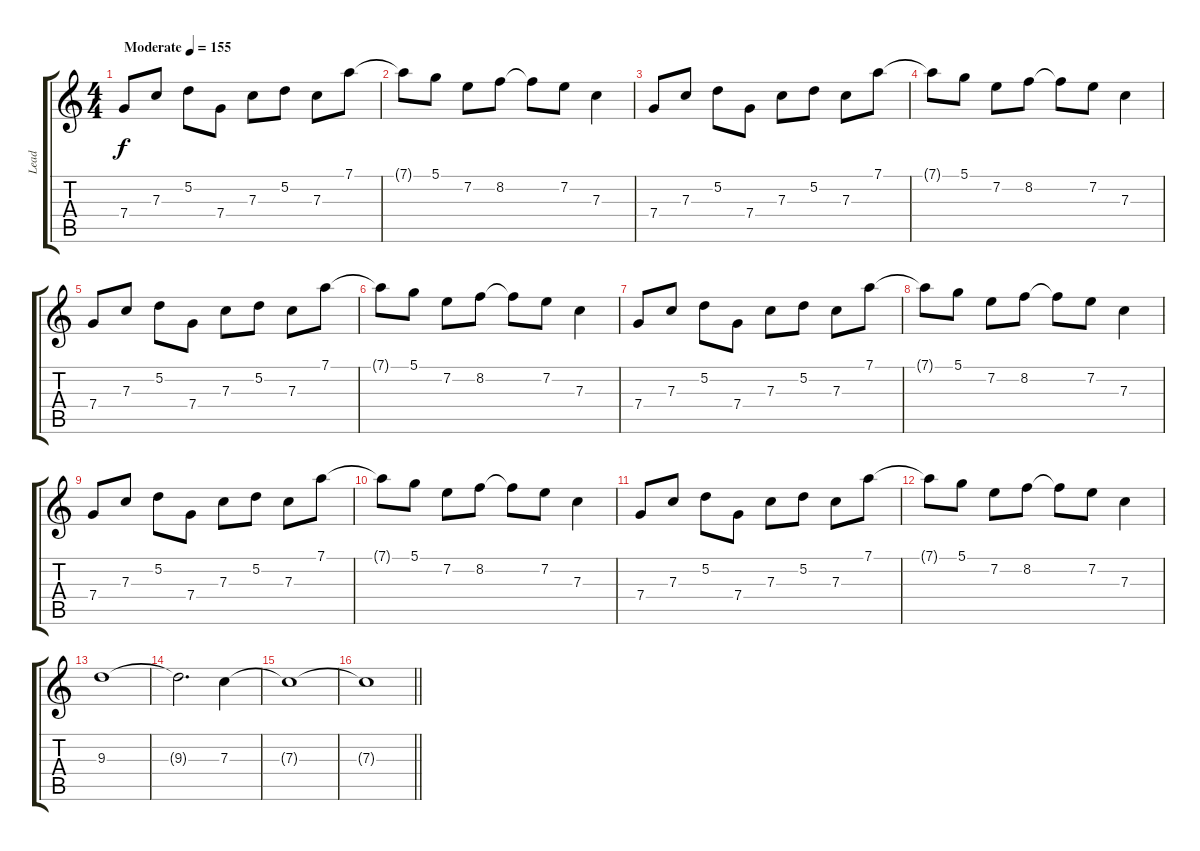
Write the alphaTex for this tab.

\track ("Lead" "Lead") {instrument electricguitarclean}
\staff {score tabs}
\tuning (D4 A3 F3 C3 G2 C2) {hide}
\ts (4 4)
\tempo (155 "Moderate")
\clef g2
\ks c
7.4.8{dy f instrument electricguitarclean} 7.3.8 5.2.8 7.4.8 7.3.8 5.2.8 7.3.8 7.1.8 |
7.1{t}.8 5.1.8 7.2.8 8.2.8 8.2{t}.8 7.2.8 7.3.4 |
7.4.8 7.3.8 5.2.8 7.4.8 7.3.8 5.2.8 7.3.8 7.1.8 |
7.1{t}.8 5.1.8 7.2.8 8.2.8 8.2{t}.8 7.2.8 7.3.4 |
7.4.8{instrument distortionguitar} 7.3.8 5.2.8 7.4.8 7.3.8 5.2.8 7.3.8 7.1.8 |
7.1{t}.8 5.1.8 7.2.8 8.2.8 8.2{t}.8 7.2.8 7.3.4 |
7.4.8 7.3.8 5.2.8 7.4.8 7.3.8 5.2.8 7.3.8 7.1.8 |
7.1{t}.8 5.1.8 7.2.8 8.2.8 8.2{t}.8 7.2.8 7.3.4 |
7.4.8 7.3.8 5.2.8 7.4.8 7.3.8 5.2.8 7.3.8 7.1.8 |
7.1{t}.8 5.1.8 7.2.8 8.2.8 8.2{t}.8 7.2.8 7.3.4 |
7.4.8 7.3.8 5.2.8 7.4.8 7.3.8 5.2.8 7.3.8 7.1.8 |
7.1{t}.8 5.1.8 7.2.8 8.2.8 8.2{t}.8 7.2.8 7.3.4 |
9.3.1 |
9.3{t}.2{d} 7.3.4 |
7.3{t}.1 |
\barLineRight lightlight
7.3{t}.1
